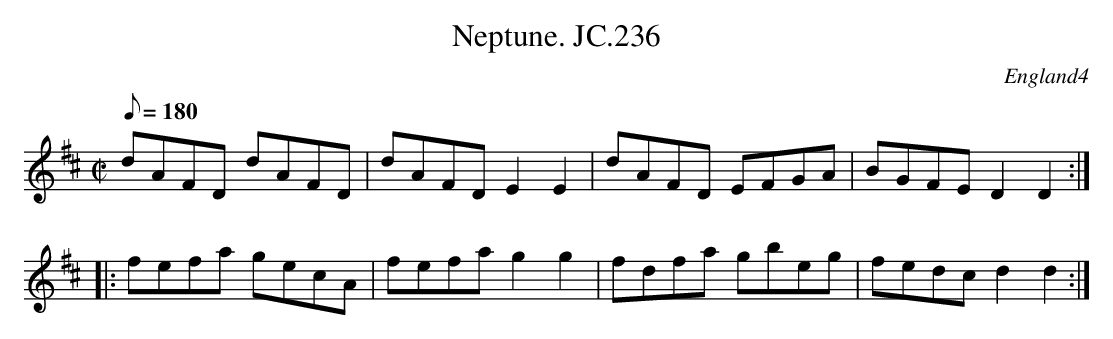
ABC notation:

X:1
T:Neptune. JC.236
M:C|
L:1/8
Q:180
O:England4
K:D
dAFD dAFD|dAFDE2E2|dAFD EFGA|BGFED2D2:|!
|:fefa gecA|fefag2g2|fdfa gbeg|fedcd2d2:|]
